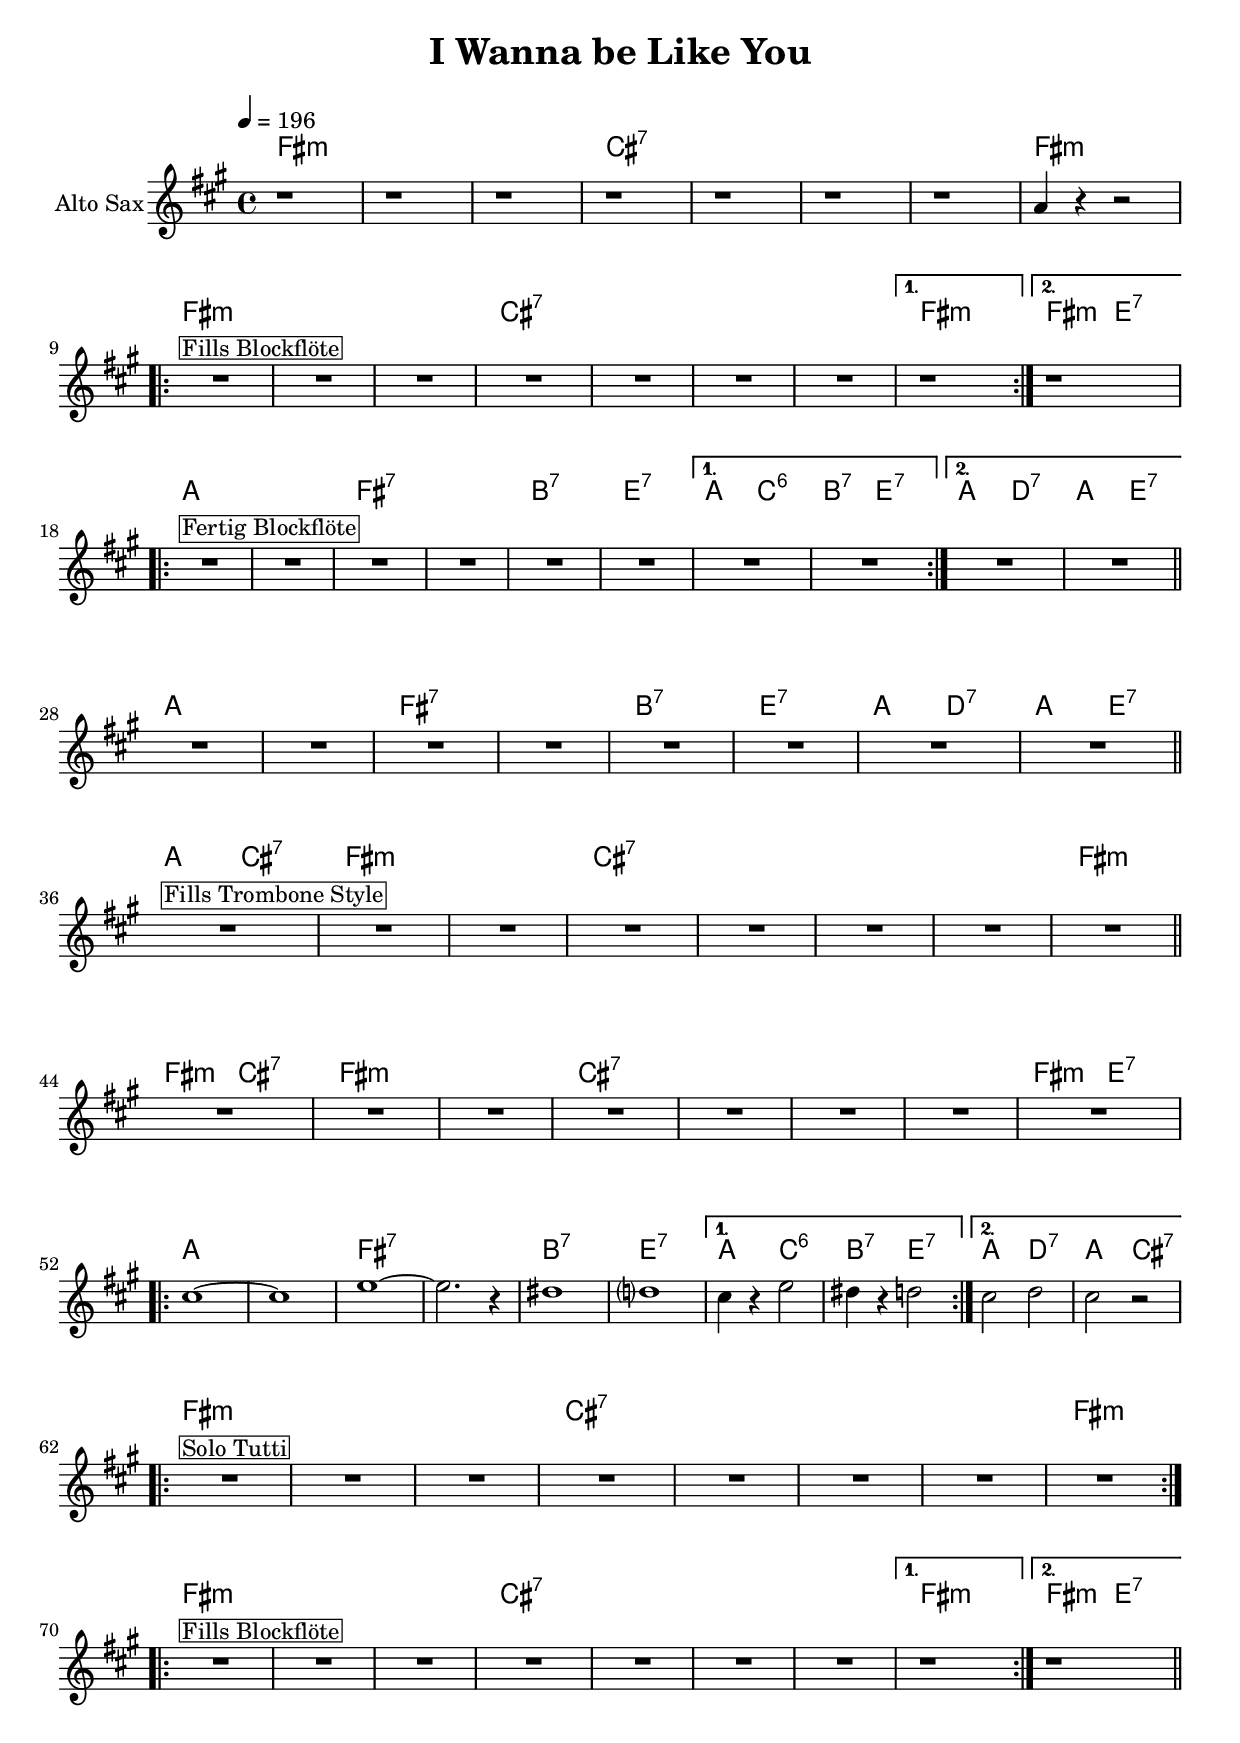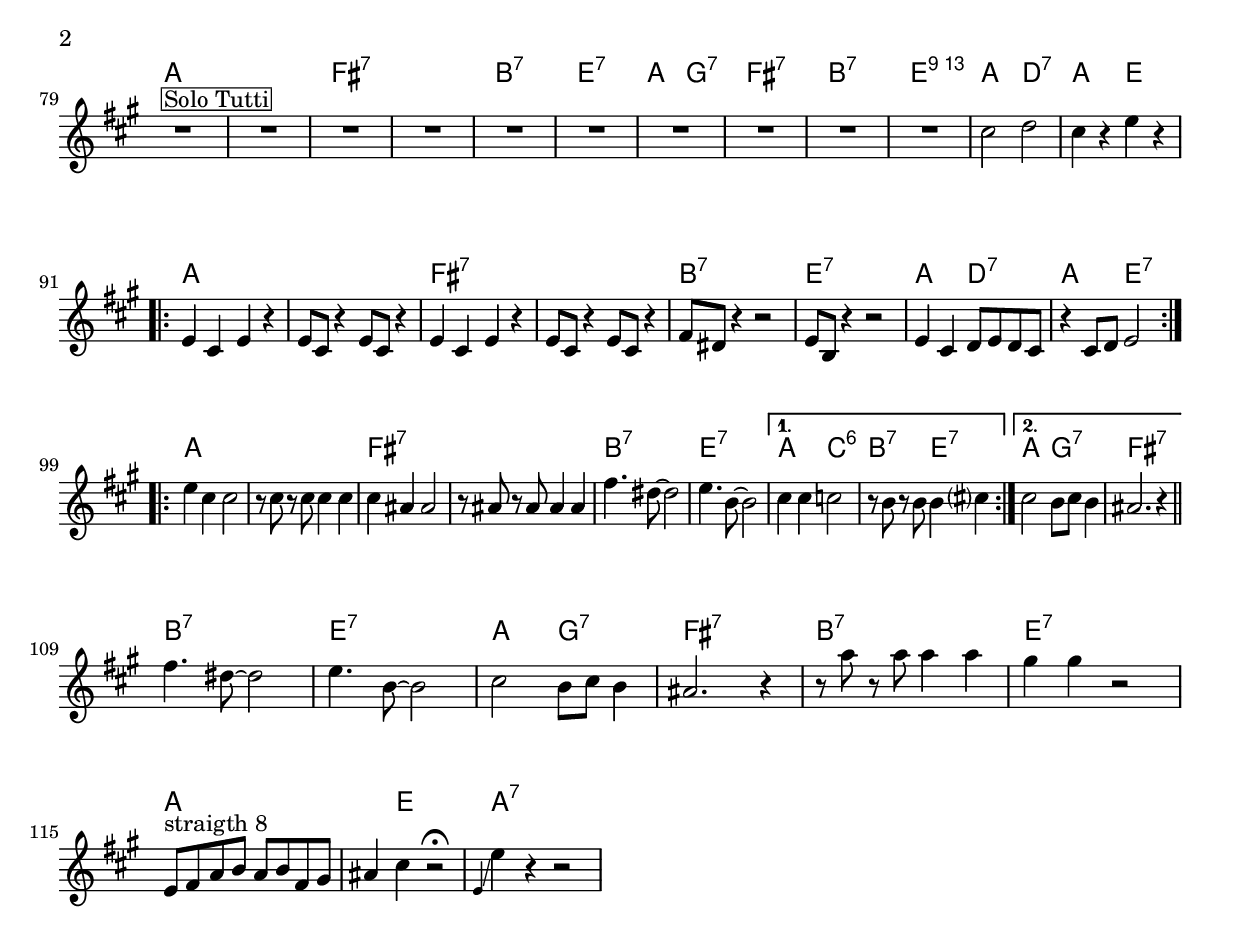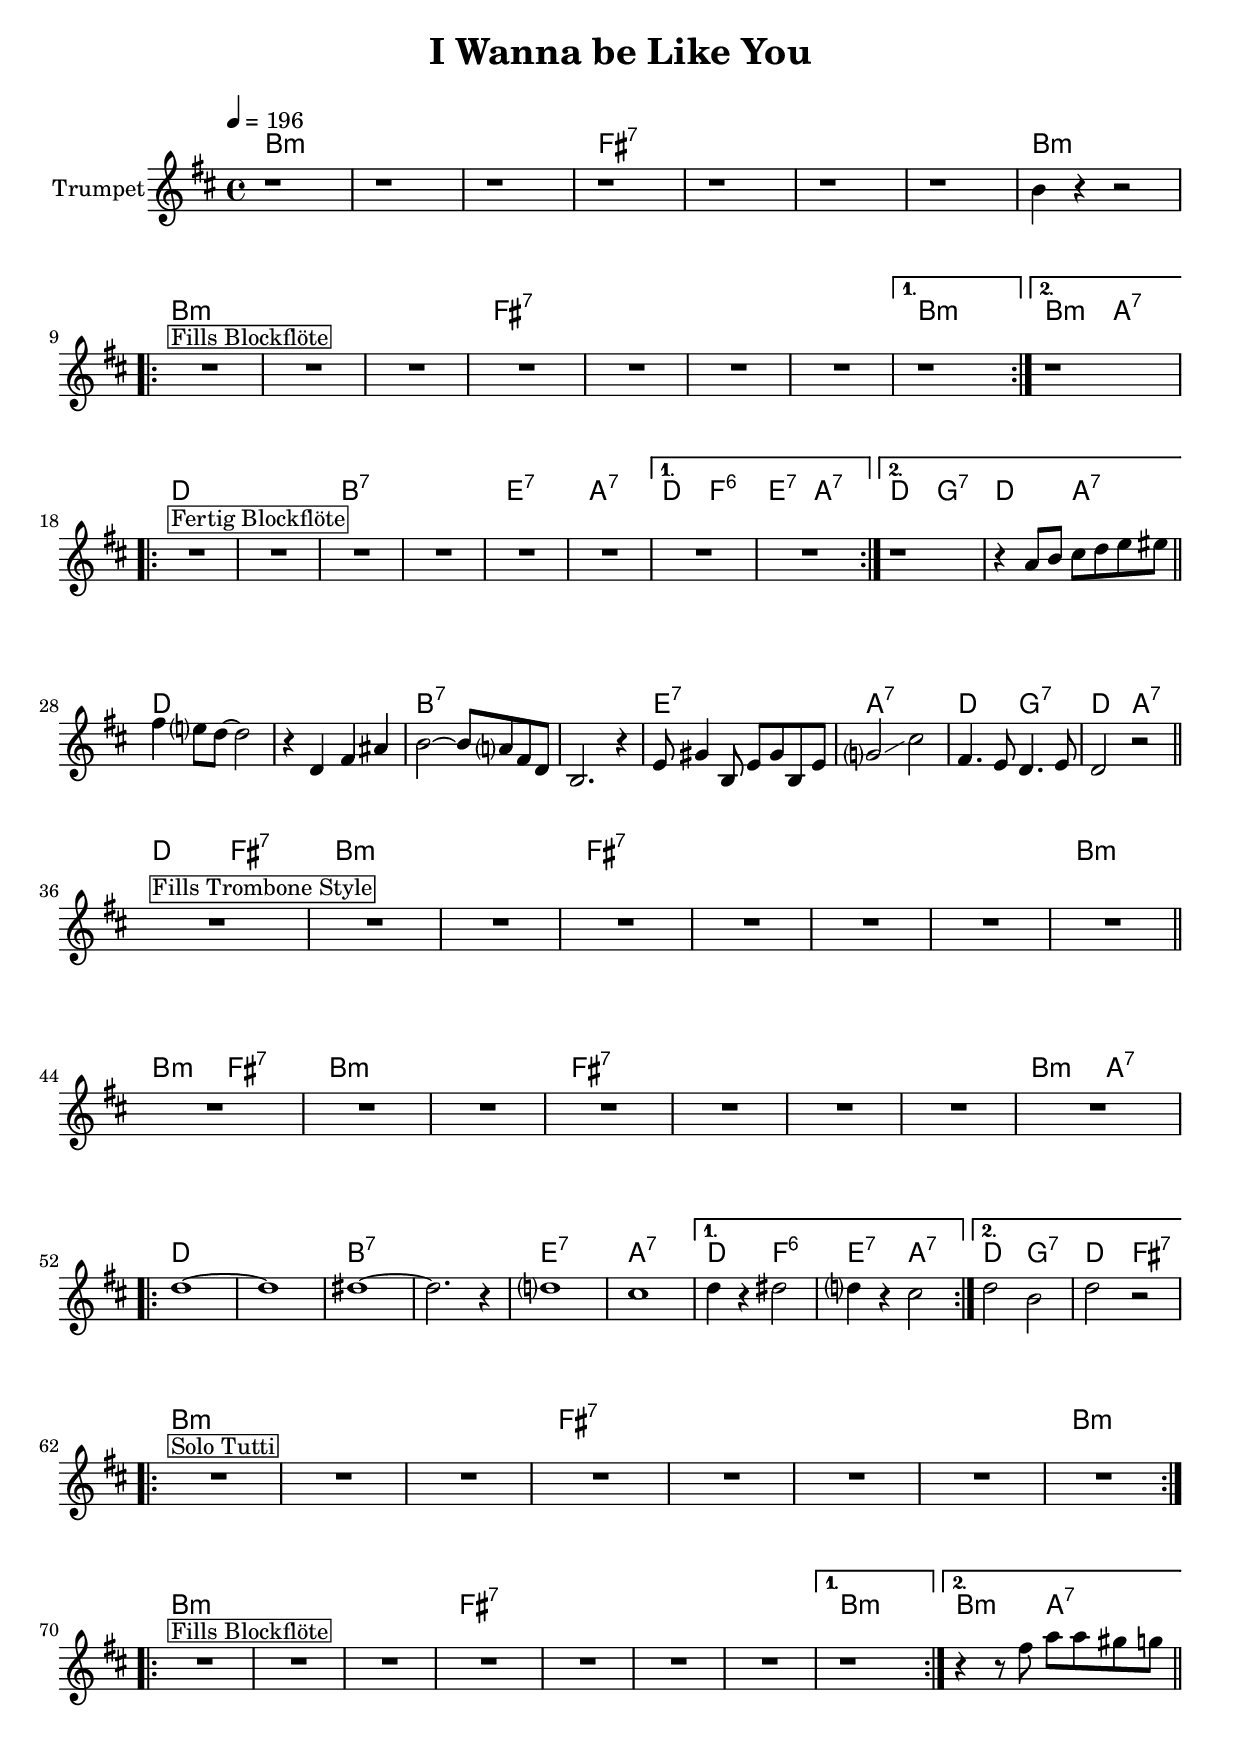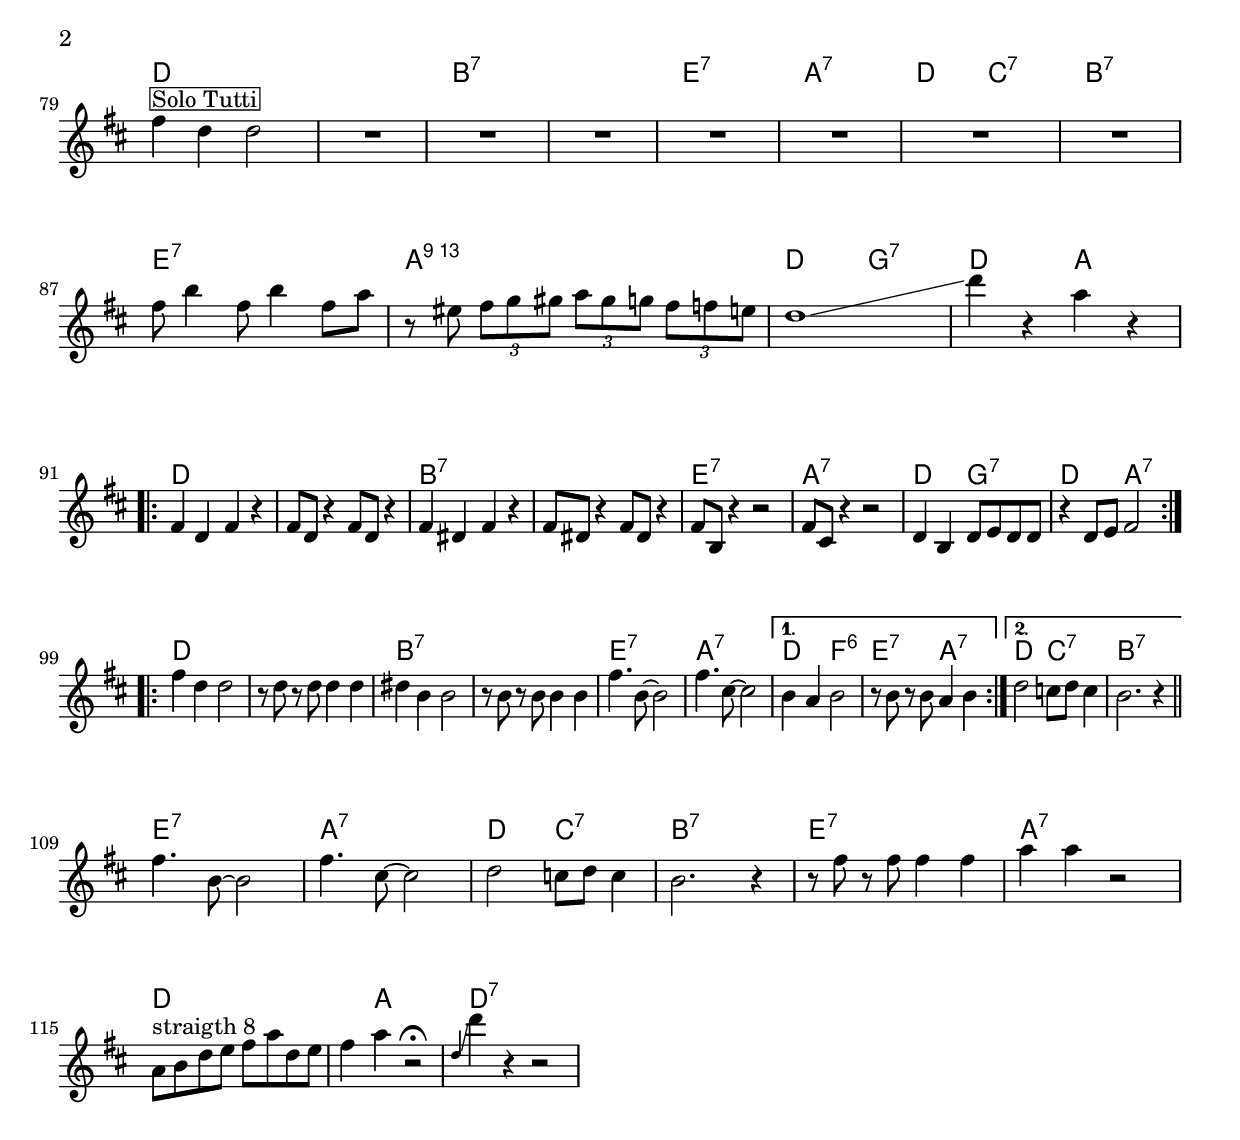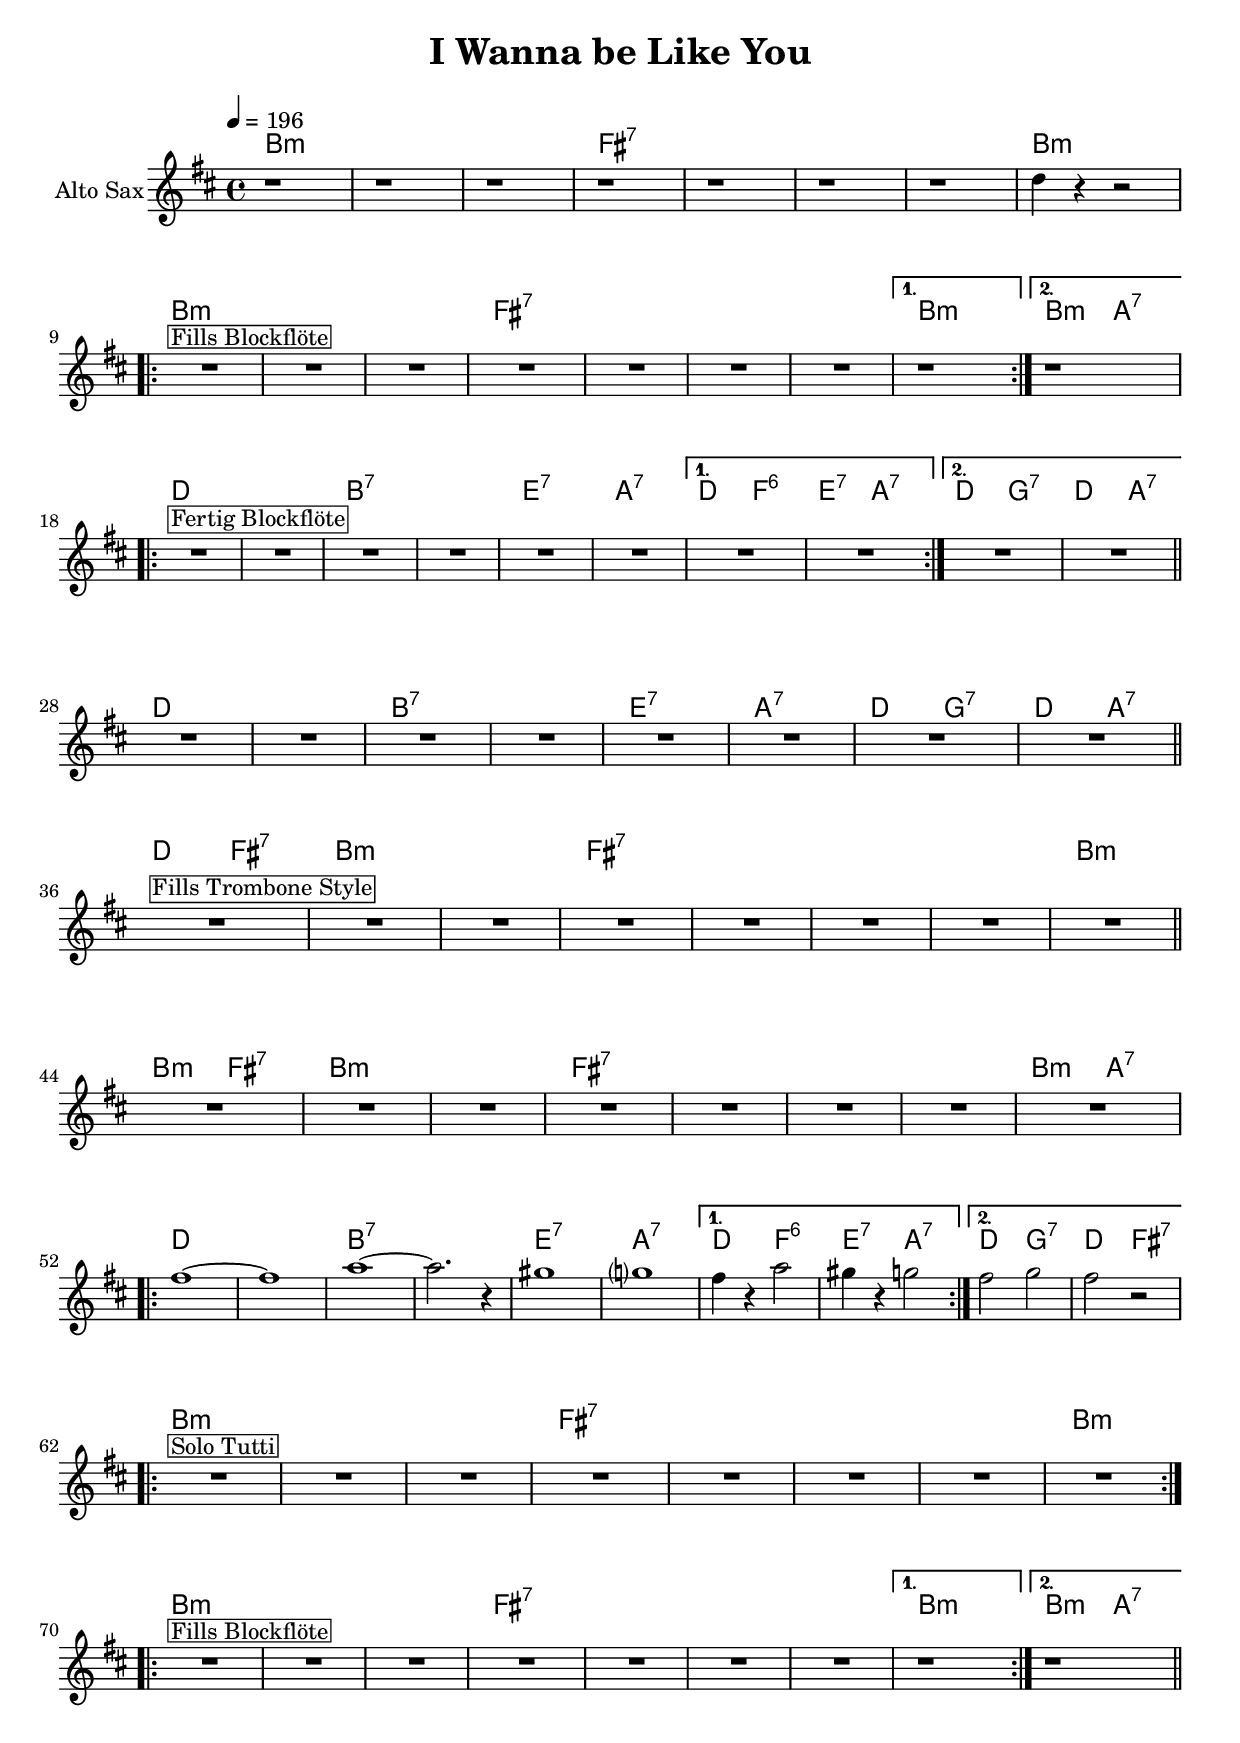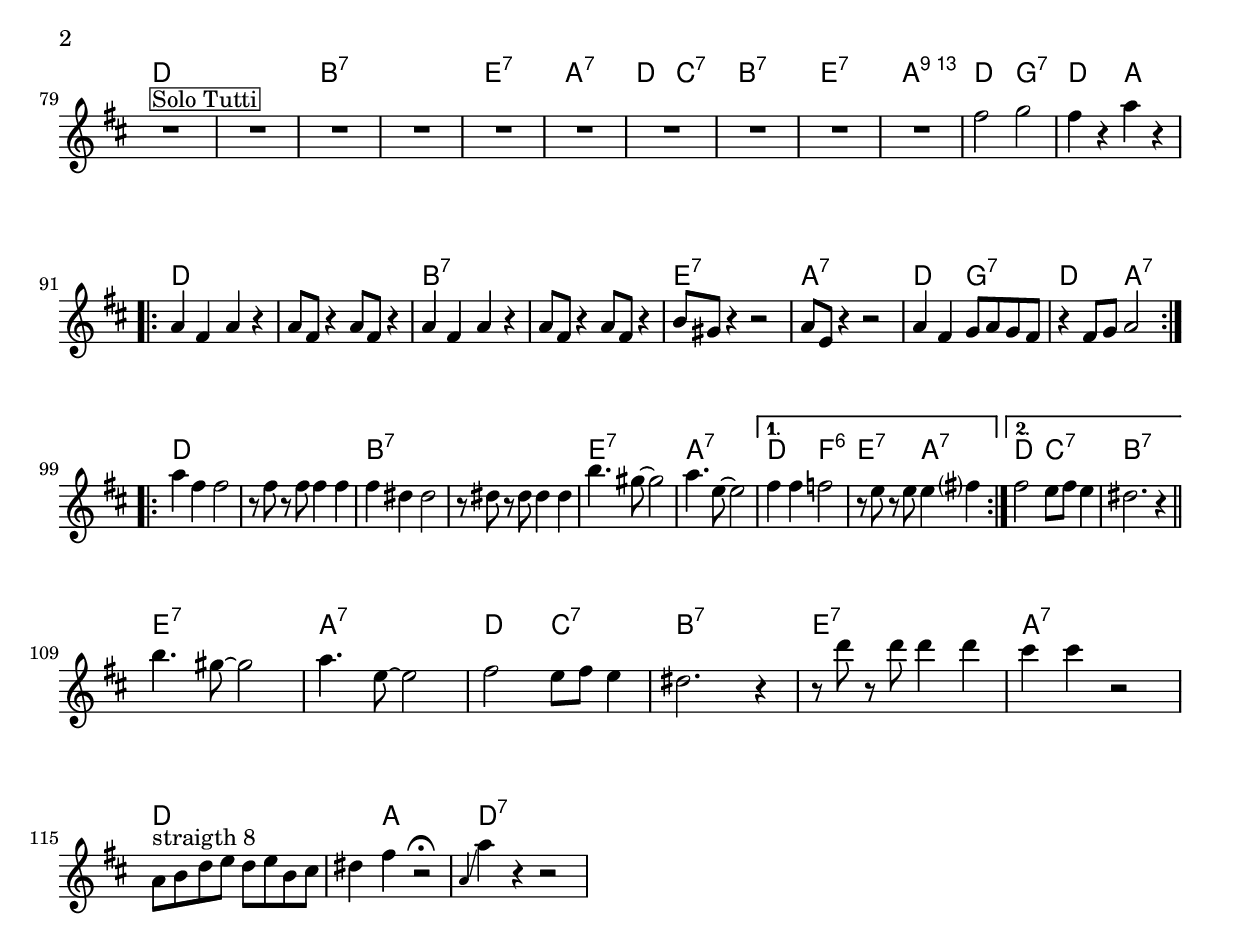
#(ly:set-option 'relative-includes #t)
\version "2.18.2"
\include "lib.ly"

\header {
  title = "I Wanna be Like You"
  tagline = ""
}

\paper {
  markup-system-spacing #'padding = #3 %space after title
  ragged-last = ##t % don't stretch last line
}

global = {
  \time 4/4
  \clef "violin"
  \key es \major
  \set Score.skipBars = ##t % combine multi-rests
  \accidentalStyle "modern-voice-cautionary" % print some reduntant accidentals in parenthesis, e.g. (#)
}

structure = {
  \tempo 4 = 196 

  s1*8  % intro
  s1*9  % verse
  s1*10 \bar "||" % chorus
  s1*8  \bar "||" % solo

  s1*8 \bar "||" s1*8 % verse 2
  s1*10 % chorus
  s1*8  % solo

  s1*9  \bar "||"  % verse 3
  s1*12 % tutti

  s1*8  % solo
  s1*10 \bar "||" % chorus
  s1*9  % end
}

breaks = {
  s1*8 \break
  s1*9 \break
  s1*10 \break
  s1*8 \break

  s1*8 s1*8 \break
  s1*10 \break
  s1*8 \break

  s1*9 \break
  s1*12 \break

  s1*8 \break
  s1*10 \break
  s1*6 \break
}

remarks = \lyricmode {
}

verse = \chordmode { a1:m s s e:7 s s s a:m }
chorus = \chordmode { c1 s a:7 s d:7 g:7 c2 es:6 d:7 g:7 }

theChords = \transpose c es \chordmode {
  \verse 
  \verse a2:m g:7
  \chorus c2 f:7 c g:7

  c1 s a:7 s d:7 g:7 c2 f:7 c g:7

  c e:7 a1:m s e:7 s s s a:m
  a2:m e:7 a1:m s e:7 s s s a2:m g:7
  \chorus c2 f:7 c e:7

  \verse
  \verse a2:m g:7

  c1 s a:7 s d:7 g:7 c2 bes:7 a1:7 d:7 g:13 c2 f:7 c g

  c1 s a:7 s d:7 g:7 c2 f:7 c g:7
  \chorus c2 bes:7 a1:7

  d1:7 g:7 c2 bes:7 a1:7 d:7 g:7 c s4 g s2 c4:7
}

altoChords = \transpose es a \theChords

trumpetChords = \transpose bes a \theChords


trumpet = \transpose bes a \relative c'' {
  \global
  \set Staff.instrumentName = #"Trumpet"

  \repeat unfold 7 r1 c4 r4 r2

  \repeat volta 2 { s1*0^\markupBox "Fills Blockflöte" R1*7 }
  \alternative { r1 r1 }

  \repeat volta 2 { s1*0^\markupBox "Fertig Blockflöte" R1*6 }
  \alternative { R1*2 {r1 r4 bes8 c d es f fis} }
  g4 f8 es~ es2 | r4 es, g b | c2~ c8 bes g es | c2. r4 |
  f8 a4 c,8 f a c, f | as2 \glissando d | g,4. f8 es4. f8 | es2 r

  s1*0^\markupBox "Fills Trombone Style" R1*16

  \repeat volta 2 { es'1~ es | e~ e2. r4 | es1 | d }
  \alternative { {es4 r e2 | es4 r d2} {es2 c es r} }

  \repeat volta 2 { s1*0^\markupBox "Solo Tutti" R1*8 }

  \repeat volta 2 { s1*0^\markupBox "Fills Blockflöte" R1*7 }
  \alternative { r1 {r4 r8 g bes bes a as} }

  g4^\markupBox "Solo Tutti" es es2 R1*7
  g8 c4 g8 c4 g8 bes |
  r fis \tuplet 3/2 {g as a} \tuplet 3/2 {bes a as} \tuplet 3/2 {g ges f}
  es1 \glissando es'4 r bes r

  \repeat volta 2 {
    g,4 es g r g8 es r4 g8 es r4
    g4 e g r g8 e r4 g8 e r4
    g8 c, r4 r2 g'8 d r4 r2
    es4 c es8 f es es r4 es8 f g2
  }

  \repeat volta 2 {
    g'4 es es2 r8 es r es es4 es |
    e c c2 r8 c r c c4 c
    g'4. c,8~ c2 | g'4. d8~ d2
  }
  \alternative {
    {c4 bes c2 r8 c r c bes4 c}
    {es2 des8 es des4 c2. r4} 
  }
  g'4. c,8~ c2 | g'4. d8~ d2
  es2 des8 es des4 c2. r4
  r8 g' r g g4 g bes bes r2
  bes,8^"straigth 8" c es f g bes es, f g4 bes r2 \fermata
  \grace es,4 \glissando es'4 r r2
}


altoSax = \transpose es a \relative c' {
  \global
  \set Staff.instrumentName = #"Alto Sax"

  \repeat unfold 7 r1 es4 r4 r2

  \repeat volta 2 { s1*0^\markupBox "Fills Blockflöte" R1*7 }
  \alternative { r1 r1 }

  \repeat volta 2 { s1*0^\markupBox "Fertig Blockflöte" R1*6 }
  \alternative { R1*2 R1*2 }
  
  R1*8

  s1*0^\markupBox "Fills Trombone Style" R1*16

  \repeat volta 2 { g1~ g | bes~ bes2. r4 | a1 | as }
  \alternative { {g4 r bes2 | a4 r as2} {g2 as g r} }

  \repeat volta 2 { s1*0^\markupBox "Solo Tutti" R1*8 }

  \repeat volta 2 { s1*0^\markupBox "Fills Blockflöte" R1*7 }
  \alternative { r1 r1 }

  s1*0^\markupBox "Solo Tutti" R1*10 g2 as g4 r bes r

  \repeat volta 2 {
    bes,4 g bes r bes8 g r4 bes8 g r4
    bes4 g bes r bes8 g r4 bes8 g r4
    c8 a r4 r2 bes8 f r4 r2
    bes4 g as8 bes as g r4 g8 as bes2
  }

  \repeat volta 2 {
    bes'4 g g2 r8 g r g g4 g |
    g e e2 r8 e r e e4 e
    c'4. a8~ a2 | bes4. f8~ f2
  }
  \alternative {
    {g4 g ges2 r8 f | r f f4 g}
    {g2 f8 g f4 e2. r4}
  }
  c'4. a8~ a2 | bes4. f8~ f2
  g2 f8 g f4 e2. r4
  r8 es' r es es4 es d d r2
  bes,8^"straigth 8" c es f es f c d e4 g r2 \fermata
  \grace bes,4 \glissando bes'4 r r2

}

% \book {
%   \score {
%     % \midi { }
%     <<
%       \lyricsAbove \remarks
%       \new ChordNames \trumpetChords
%       \new Staff = "trumpet" <<
%         \structure
%         \breaks
%         \trumpet
%       >>
%       % \new Staff \trumpet
%       \new ChordNames \altoChords
%       \new Staff = "altoSax" <<
%         \altoSax
%       >>
%     >>
%   }
% }


\book {
  \bookOutputSuffix "tp"
  \paper {
    system-system-spacing #'basic-distance = #18 % increase space
    % fit on one page
    % system-system-spacing = #'(
    %   (basic-distance . 10)
    %   (minimum-distance . 0)
    %   (padding . 0)
    %   (stretchability . 0))
  }
  \score {
    <<
      \lyricsAbove \remarks
      \new ChordNames \trumpetChords
      \new Staff = "trumpet" <<
        \structure
        \breaks
        \trumpet
      >>
    >>
  }
}
\book {
  \bookOutputSuffix "as"
  \paper {
    system-system-spacing #'basic-distance = #18 % increase space
  }
  \score {
    <<
      \lyricsAbove \remarks
      \new ChordNames \altoChords
      \new Staff = "altoSax" <<
        \structure
        \breaks
        \altoSax
      >>
    >>
  }
}

tenorSax = \transpose bes, es \altoSax
tenorChords = \transpose bes es \altoChords
\book {
  \bookOutputSuffix "ts"
  \paper {
    system-system-spacing #'basic-distance = #18
  }
  \score {
    <<
      \lyricsAbove \remarks
      \new ChordNames \tenorChords
      \new Staff = "tenorSax" <<
        \structure
        \breaks
        \tenorSax
      >>
    >>
  }
}
